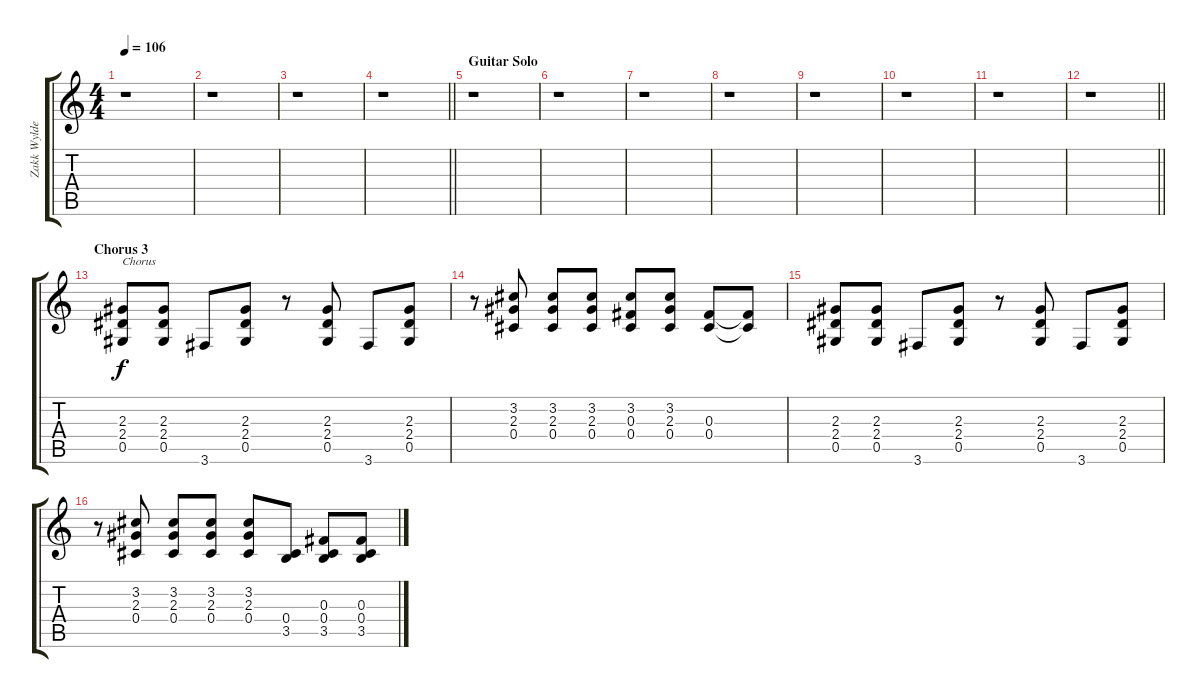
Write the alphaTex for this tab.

\track ("Zakk Wylde (ACOUSTIC)" "Zakk Wylde") {instrument acousticguitarsteel}
\staff {score tabs}
\tuning (Eb4 Bb3 Gb3 Db3 Ab2 Eb2) {hide}
\ts (4 4)
\tempo 106
\clef g2
\ks c
r.1{dy f} |
r.1 |
r.1 |
\barLineRight lightlight
r.1 |
\section ("" "Guitar Solo")
r.1 |
r.1 |
r.1 |
r.1 |
r.1 |
r.1 |
r.1 |
\barLineRight lightlight
r.1 |
\section ("" "Chorus 3")
(2.3 2.4 0.5).8{txt "Chorus"} (2.3 2.4 0.5).8 3.6.8 (2.3 2.4 0.5).8 r.8 (2.3 2.4 0.5).8 3.6.8 (2.3 2.4 0.5).8 |
r.8 (3.2 2.3 0.4).8 (3.2 2.3 0.4).8 (3.2 2.3 0.4).8 (3.2 0.3 0.4).8 (3.2 2.3 0.4).8 (0.3 0.4).8 (0.3{t} 0.4{t}).8 |
(2.3 2.4 0.5).8 (2.3 2.4 0.5).8 3.6.8 (2.3 2.4 0.5).8 r.8 (2.3 2.4 0.5).8 3.6.8 (2.3 2.4 0.5).8 |
r.8 (3.2 2.3 0.4).8 (3.2 2.3 0.4).8 (3.2 2.3 0.4).8 (3.2 2.3 0.4).8 (0.4 3.5).8 (0.3 0.4 3.5).8 (0.3 0.4 3.5).8
